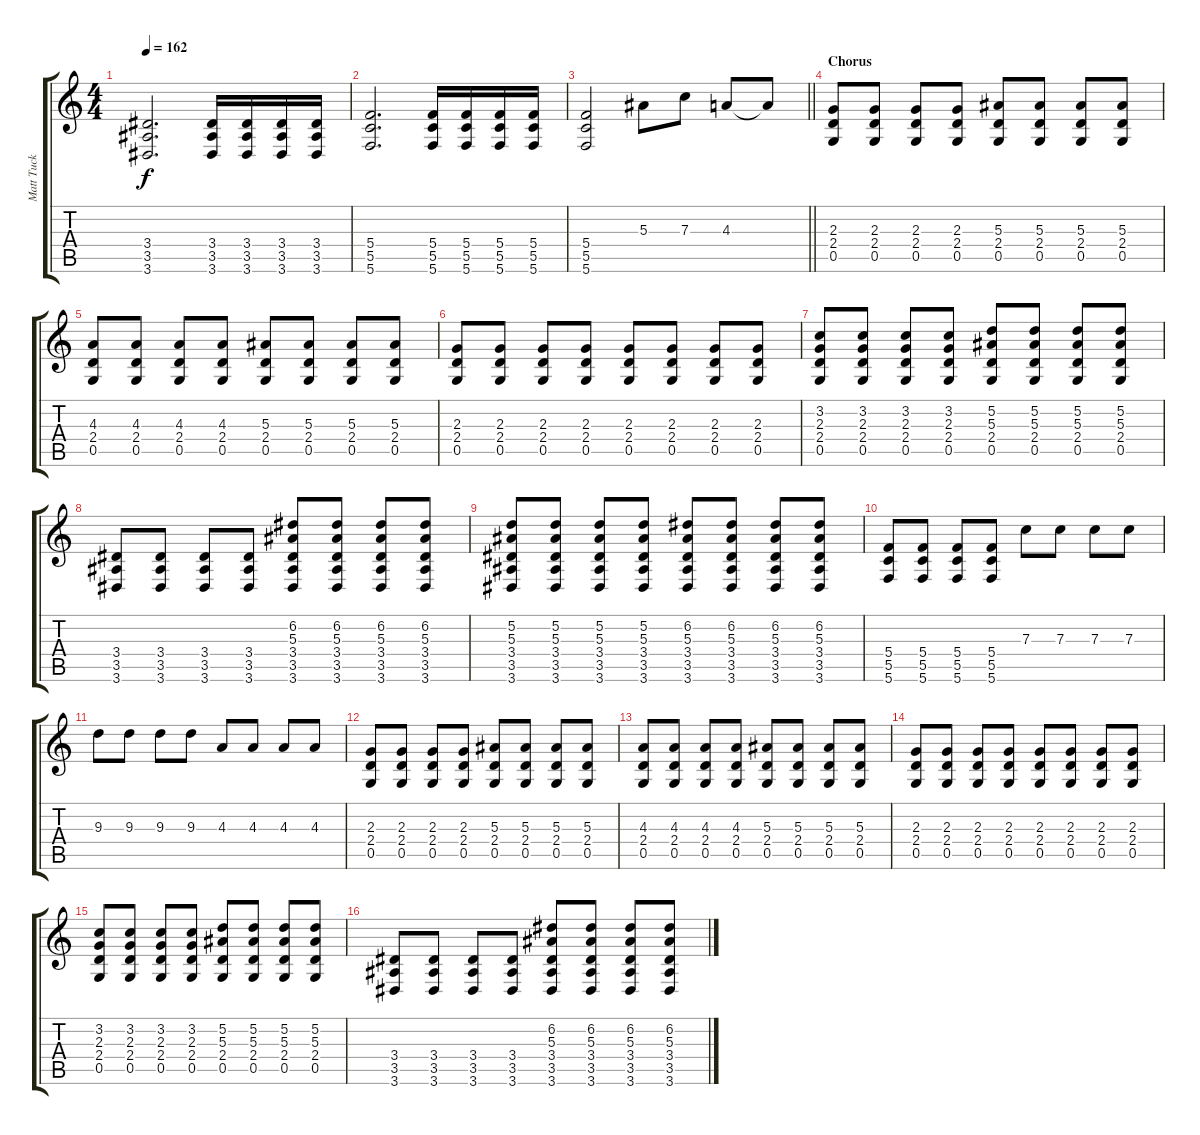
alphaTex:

\track ("Matt Tuck" "Matt Tuck") {instrument distortionguitar}
\staff {score tabs}
\tuning (D4 A3 F3 C3 G2 C2) {hide}
\ts (4 4)
\tempo 162
\clef g2
\ks c
(3.4 3.5 3.6).2{d dy f} (3.4 3.5 3.6).16 (3.4 3.5 3.6).16 (3.4 3.5 3.6).16 (3.4 3.5 3.6).16 |
(5.4 5.5 5.6).2{d} (5.4 5.5 5.6).16 (5.4 5.5 5.6).16 (5.4 5.5 5.6).16 (5.4 5.5 5.6).16 |
\barLineRight lightlight
(5.4 5.5 5.6).2 5.3.8 7.3.8 4.3.8 4.3{t}.8 |
\section ("" "Chorus")
(2.3 2.4 0.5).8{volume 13} (2.3 2.4 0.5).8 (2.3 2.4 0.5).8 (2.3 2.4 0.5).8 (5.3 2.4 0.5).8 (5.3 2.4 0.5).8 (5.3 2.4 0.5).8 (5.3 2.4 0.5).8 |
(4.3 2.4 0.5).8{instrument distortionguitar} (4.3 2.4 0.5).8 (4.3 2.4 0.5).8 (4.3 2.4 0.5).8 (5.3 2.4 0.5).8 (5.3 2.4 0.5).8 (5.3 2.4 0.5).8 (5.3 2.4 0.5).8 |
(2.3 2.4 0.5).8{instrument distortionguitar} (2.3 2.4 0.5).8 (2.3 2.4 0.5).8 (2.3 2.4 0.5).8 (2.3 2.4 0.5).8 (2.3 2.4 0.5).8 (2.3 2.4 0.5).8 (2.3 2.4 0.5).8 |
(3.2 2.3 2.4 0.5).8{instrument distortionguitar} (3.2 2.3 2.4 0.5).8 (3.2 2.3 2.4 0.5).8 (3.2 2.3 2.4 0.5).8 (5.2 5.3 2.4 0.5).8 (5.2 5.3 2.4 0.5).8 (5.2 5.3 2.4 0.5).8 (5.2 5.3 2.4 0.5).8 |
(3.4 3.5 3.6).8 (3.4 3.5 3.6).8 (3.4 3.5 3.6).8 (3.4 3.5 3.6).8 (6.2 5.3 3.4 3.5 3.6).8 (6.2 5.3 3.4 3.5 3.6).8 (6.2 5.3 3.4 3.5 3.6).8 (6.2 5.3 3.4 3.5 3.6).8 |
(5.2 5.3 3.4 3.5 3.6).8 (5.2 5.3 3.4 3.5 3.6).8 (5.2 5.3 3.4 3.5 3.6).8 (5.2 5.3 3.4 3.5 3.6).8 (6.2 5.3 3.4 3.5 3.6).8 (6.2 5.3 3.4 3.5 3.6).8 (6.2 5.3 3.4 3.5 3.6).8 (6.2 5.3 3.4 3.5 3.6).8 |
(5.4 5.5 5.6).8 (5.4 5.5 5.6).8 (5.4 5.5 5.6).8 (5.4 5.5 5.6).8 7.3.8 7.3.8 7.3.8 7.3.8 |
9.3.8 9.3.8 9.3.8 9.3.8 4.3.8 4.3.8 4.3.8 4.3.8 |
(2.3 2.4 0.5).8{volume 13} (2.3 2.4 0.5).8 (2.3 2.4 0.5).8 (2.3 2.4 0.5).8 (5.3 2.4 0.5).8 (5.3 2.4 0.5).8 (5.3 2.4 0.5).8 (5.3 2.4 0.5).8 |
(4.3 2.4 0.5).8{instrument distortionguitar} (4.3 2.4 0.5).8 (4.3 2.4 0.5).8 (4.3 2.4 0.5).8 (5.3 2.4 0.5).8 (5.3 2.4 0.5).8 (5.3 2.4 0.5).8 (5.3 2.4 0.5).8 |
(2.3 2.4 0.5).8{instrument distortionguitar} (2.3 2.4 0.5).8 (2.3 2.4 0.5).8 (2.3 2.4 0.5).8 (2.3 2.4 0.5).8 (2.3 2.4 0.5).8 (2.3 2.4 0.5).8 (2.3 2.4 0.5).8 |
(3.2 2.3 2.4 0.5).8{instrument distortionguitar} (3.2 2.3 2.4 0.5).8 (3.2 2.3 2.4 0.5).8 (3.2 2.3 2.4 0.5).8 (5.2 5.3 2.4 0.5).8 (5.2 5.3 2.4 0.5).8 (5.2 5.3 2.4 0.5).8 (5.2 5.3 2.4 0.5).8 |
(3.4 3.5 3.6).8 (3.4 3.5 3.6).8 (3.4 3.5 3.6).8 (3.4 3.5 3.6).8 (6.2 5.3 3.4 3.5 3.6).8 (6.2 5.3 3.4 3.5 3.6).8 (6.2 5.3 3.4 3.5 3.6).8 (6.2 5.3 3.4 3.5 3.6).8
